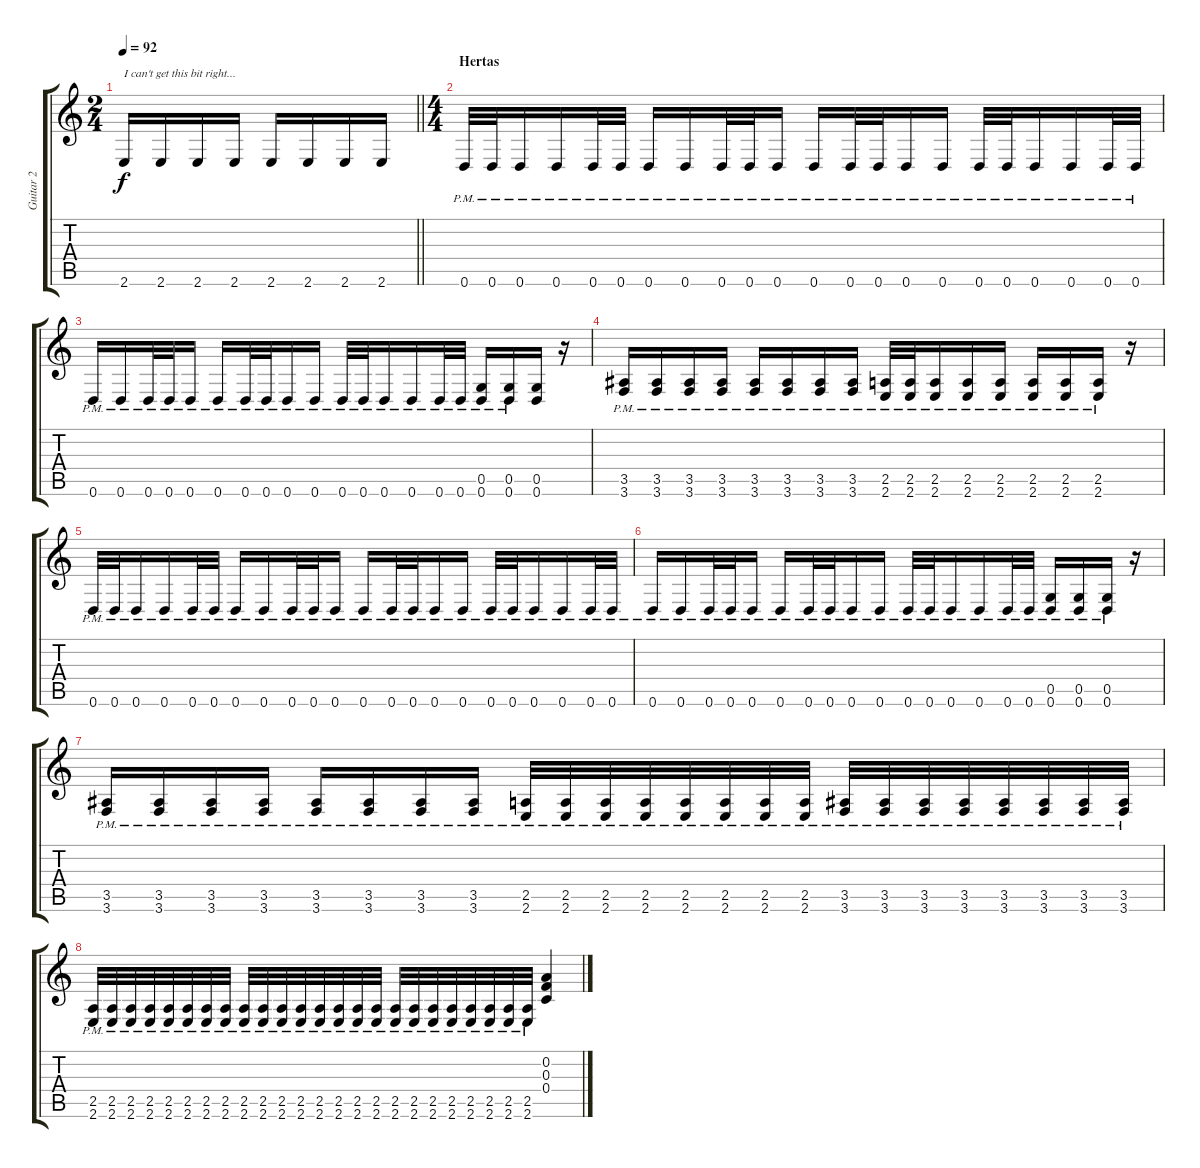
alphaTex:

\track ("Guitar 2" "Guitar 2") {instrument distortionguitar bank 255}
\staff {score tabs}
\tuning (D4 A3 F3 C3 G2 D2) {hide}
\ts (2 4)
\tempo 92
\clef g2
\barLineRight lightlight
\ks c
2.6.16{txt "I can't get this bit right..." dy f} 2.6.16 2.6.16 2.6.16 2.6.16 2.6.16 2.6.16 2.6.16 |
\ts (4 4)
\section ("" "Hertas")
0.6{pm}.32 0.6{pm}.32 0.6{pm}.16 0.6{pm}.16 0.6{pm}.32 0.6{pm}.32 0.6{pm}.16 0.6{pm}.16 0.6{pm}.32 0.6{pm}.32 0.6{pm}.16 0.6{pm}.16 0.6{pm}.32 0.6{pm}.32 0.6{pm}.16 0.6{pm}.16 0.6{pm}.32 0.6{pm}.32 0.6{pm}.16 0.6{pm}.16 0.6{pm}.32 0.6{pm}.32 |
0.6{pm}.16 0.6{pm}.16 0.6{pm}.32 0.6{pm}.32 0.6{pm}.16 0.6{pm}.16 0.6{pm}.32 0.6{pm}.32 0.6{pm}.16 0.6{pm}.16 0.6{pm}.32 0.6{pm}.32 0.6{pm}.16 0.6{pm}.16 0.6{pm}.32 0.6{pm}.32 (0.5 0.6{pm}).16 (0.5 0.6{pm}).16 (0.5 0.6).16 r.16 |
(3.5{pm} 3.6{pm}).16 (3.5{pm} 3.6{pm}).16 (3.5{pm} 3.6{pm}).16 (3.5{pm} 3.6{pm}).16 (3.5{pm} 3.6{pm}).16 (3.5{pm} 3.6{pm}).16 (3.5{pm} 3.6{pm}).16 (3.5{pm} 3.6{pm}).16 (2.5{pm} 2.6{pm}).32 (2.5{pm} 2.6{pm}).32 (2.5{pm} 2.6{pm}).16 (2.5{pm} 2.6{pm}).16 (2.5{pm} 2.6{pm}).16 (2.5{pm} 2.6{pm}).16 (2.5{pm} 2.6{pm}).16 (2.5{pm} 2.6{pm}).16 r.16 |
0.6{pm}.32 0.6{pm}.32 0.6{pm}.16 0.6{pm}.16 0.6{pm}.32 0.6{pm}.32 0.6{pm}.16 0.6{pm}.16 0.6{pm}.32 0.6{pm}.32 0.6{pm}.16 0.6{pm}.16 0.6{pm}.32 0.6{pm}.32 0.6{pm}.16 0.6{pm}.16 0.6{pm}.32 0.6{pm}.32 0.6{pm}.16 0.6{pm}.16 0.6{pm}.32 0.6{pm}.32 |
0.6{pm}.16 0.6{pm}.16 0.6{pm}.32 0.6{pm}.32 0.6{pm}.16 0.6{pm}.16 0.6{pm}.32 0.6{pm}.32 0.6{pm}.16 0.6{pm}.16 0.6{pm}.32 0.6{pm}.32 0.6{pm}.16 0.6{pm}.16 0.6{pm}.32 0.6{pm}.32 (0.5 0.6{pm}).16 (0.5 0.6{pm}).16 (0.5 0.6{pm}).16 r.16 |
(3.5{pm} 3.6{pm}).16 (3.5{pm} 3.6{pm}).16 (3.5{pm} 3.6{pm}).16 (3.5{pm} 3.6{pm}).16 (3.5{pm} 3.6{pm}).16 (3.5{pm} 3.6{pm}).16 (3.5{pm} 3.6{pm}).16 (3.5{pm} 3.6{pm}).16 (2.5{pm} 2.6{pm}).32 (2.5{pm} 2.6{pm}).32 (2.5{pm} 2.6{pm}).32 (2.5{pm} 2.6{pm}).32 (2.5{pm} 2.6{pm}).32 (2.5{pm} 2.6{pm}).32 (2.5{pm} 2.6{pm}).32 (2.5{pm} 2.6{pm}).32 (3.5{pm} 3.6{pm}).32 (3.5{pm} 3.6{pm}).32 (3.5{pm} 3.6{pm}).32 (3.5{pm} 3.6{pm}).32 (3.5{pm} 3.6{pm}).32 (3.5{pm} 3.6{pm}).32 (3.5{pm} 3.6{pm}).32 (3.5{pm} 3.6{pm}).32 |
(2.5{pm} 2.6{pm}).32 (2.5{pm} 2.6{pm}).32 (2.5{pm} 2.6{pm}).32 (2.5{pm} 2.6{pm}).32 (2.5{pm} 2.6{pm}).32 (2.5{pm} 2.6{pm}).32 (2.5{pm} 2.6{pm}).32 (2.5{pm} 2.6{pm}).32 (2.5{pm} 2.6{pm}).32 (2.5{pm} 2.6{pm}).32 (2.5{pm} 2.6{pm}).32 (2.5{pm} 2.6{pm}).32 (2.5{pm} 2.6{pm}).32 (2.5{pm} 2.6{pm}).32 (2.5{pm} 2.6{pm}).32 (2.5{pm} 2.6{pm}).32 (2.5{pm} 2.6{pm}).32 (2.5{pm} 2.6{pm}).32 (2.5{pm} 2.6{pm}).32 (2.5{pm} 2.6{pm}).32 (2.5{pm} 2.6{pm}).32 (2.5{pm} 2.6{pm}).32 (2.5{pm} 2.6{pm}).32 (2.5{pm} 2.6{pm}).32 (0.2 0.3 0.4).4
